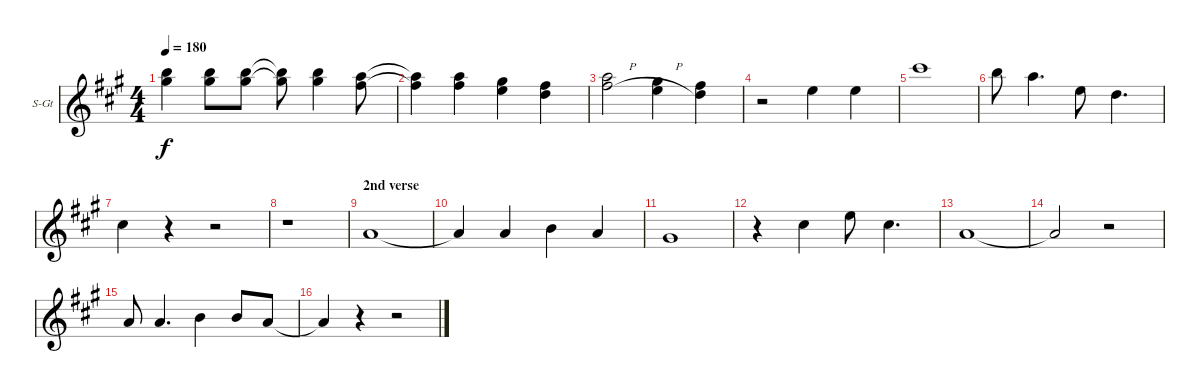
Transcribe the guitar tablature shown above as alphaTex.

\bracketExtendMode groupsimilarinstruments
\firstSystemTrackNameOrientation horizontal
\otherSystemsTrackNameOrientation horizontal
\track ("Back Vocals" "S-Gt") {instrument tenorsax}
\staff {score}
\tuning (E4 B3 G3 D3 A2 E2)
\displaytranspose 12
\ts (4 4)
\tempo 180
\clef g2
\ks a
(7.1 9.2).4{dy f} (7.1 9.2).8 (7.1 9.2).8 (7.1{t} 9.2{t}).8 (7.1 9.2).4 (5.1 7.2).8 |
(5.1{t} 7.2{t}).4 (5.1 7.2).4 (4.1 5.2).4 (2.1 3.2).4 |
(5.1{h} 7.2{h}).2 (4.1{h} 5.2{h}).4 (2.1 3.2).4 |
r.2 0.1.4 0.1.4 |
9.1.1 |
7.1.8 5.1.4{d} 0.1.8 3.2.4{d} |
2.2.4 r.4 r.2 |
r.1 |
\section ("" "2nd verse")
2.3.1 |
2.3{t}.4 2.3.4 0.2.4 2.3.4 |
1.3.1 |
r.4 2.2.4 0.1.8 2.2.4{d} |
2.3.1 |
2.3{t}.2 r.2 |
2.3.8 2.3.4{d} 0.2.4 0.2.8 2.3.8 |
2.3{t}.4 r.4 r.2
